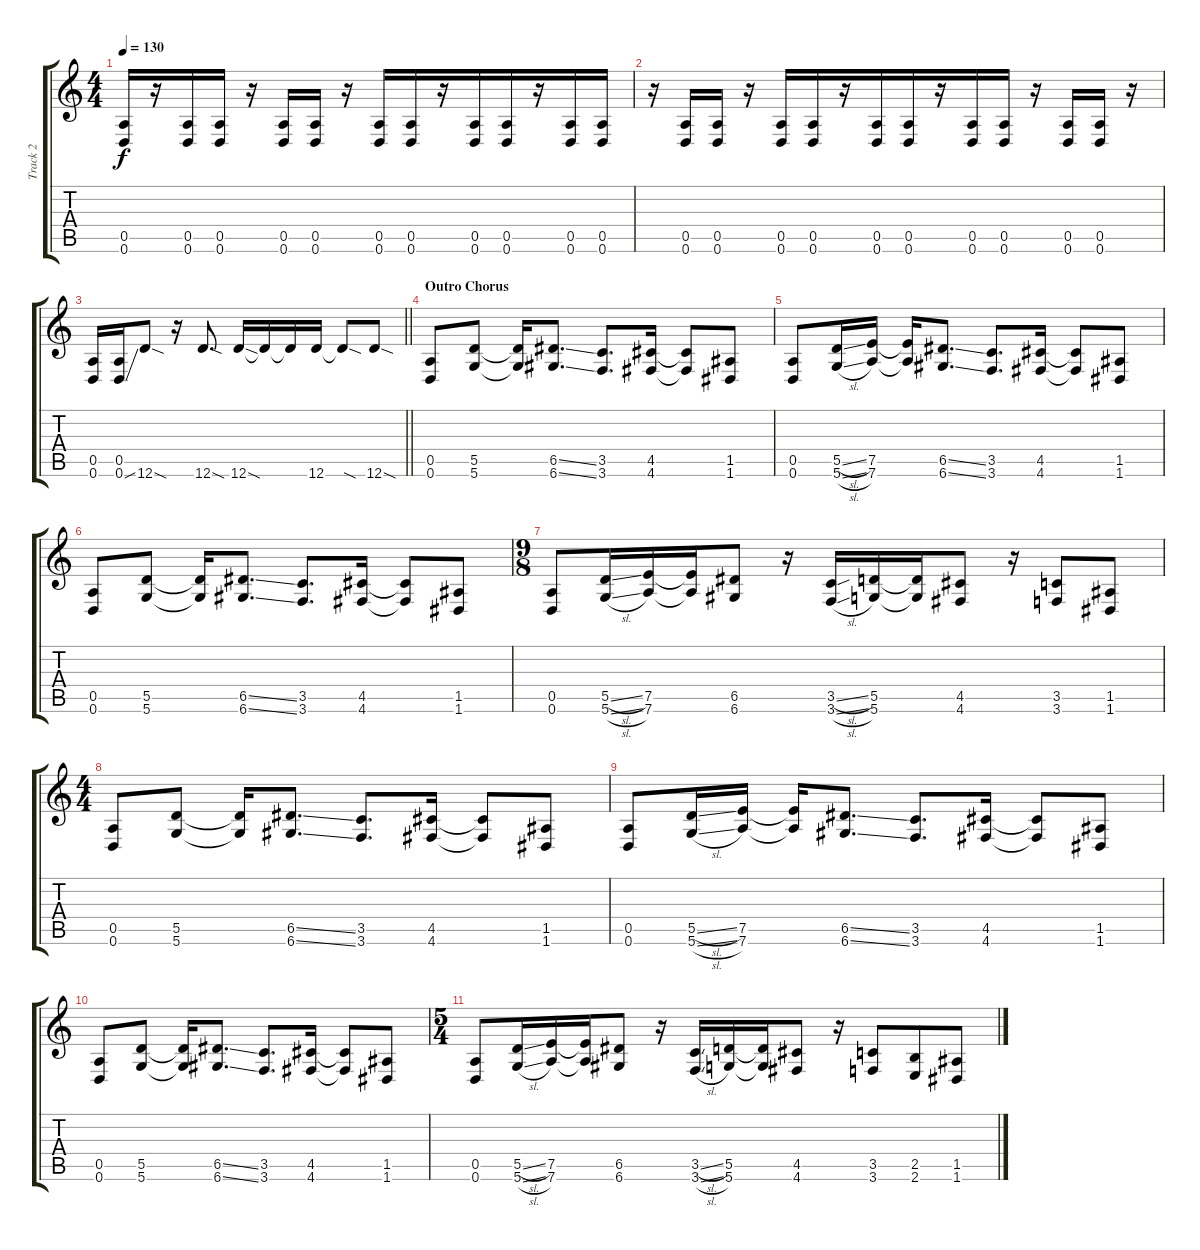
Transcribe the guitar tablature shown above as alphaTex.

\track ("Track 2" "Track 2") {instrument distortionguitar}
\staff {score tabs}
\tuning (E4 B3 G3 D3 A2 D2) {hide}
\ts (4 4)
\tempo 130
\clef g2
\ks c
(0.5 0.6).16{dy f} r.16 (0.5 0.6).16 (0.5 0.6).16 r.16 (0.5 0.6).16 (0.5 0.6).16 r.16 (0.5 0.6).16 (0.5 0.6).16 r.16 (0.5 0.6).16{beam merge} (0.5 0.6).16 r.16 (0.5 0.6).16 (0.5 0.6).16 |
r.16 (0.5 0.6).16 (0.5 0.6).16 r.16 (0.5 0.6).16 (0.5 0.6).16 r.16 (0.5 0.6).16{beam merge} (0.5 0.6).16 r.16 (0.5 0.6).16 (0.5 0.6).16 r.16 (0.5 0.6).16 (0.5 0.6).16 r.16 |
\barLineRight lightlight
(0.5 0.6).16 (0.5 0.6{ss}).16 12.6{sod}.8 r.16 12.6{sod}.8{d} 12.6{sod}.16 12.6{t}.16 12.6{t}.16 12.6.16 12.6{sod t}.8 12.6{sod}.8 |
\section ("" "Outro Chorus")
(0.5 0.6).8 (5.5 5.6).8 (5.5{t} 5.6{t}).16 (6.5{ss} 6.6{ss}).8{d} (3.5 3.6).8{d} (4.5 4.6).16 (4.5{t} 4.6{t}).8 (1.5 1.6).8 |
(0.5 0.6).8 (5.5{sl} 5.6{sl}).16 (7.5 7.6).16 (7.5{t} 7.6{t}).16 (6.5{ss} 6.6{ss}).8{d} (3.5 3.6).8{d} (4.5 4.6).16 (4.5{t} 4.6{t}).8 (1.5 1.6).8 |
(0.5 0.6).8 (5.5 5.6).8 (5.5{t} 5.6{t}).16 (6.5{ss} 6.6{ss}).8{d} (3.5 3.6).8{d} (4.5 4.6).16 (4.5{t} 4.6{t}).8 (1.5 1.6).8 |
\ts (9 8)
(0.5 0.6).8 (5.5{sl} 5.6{sl}).16 (7.5 7.6).16 (7.5{t} 7.6{t}).16 (6.5 6.6).8 r.16 (3.5{sl} 3.6{sl}).16 (5.5 5.6).16 (5.5{t} 5.6{t}).16 (4.5 4.6).8 r.16 (3.5 3.6).8 (1.5 1.6).8 |
\ts (4 4)
(0.5 0.6).8 (5.5 5.6).8 (5.5{t} 5.6{t}).16 (6.5{ss} 6.6{ss}).8{d} (3.5 3.6).8{d} (4.5 4.6).16 (4.5{t} 4.6{t}).8 (1.5 1.6).8 |
(0.5 0.6).8 (5.5{sl} 5.6{sl}).16 (7.5 7.6).16 (7.5{t} 7.6{t}).16 (6.5{ss} 6.6{ss}).8{d} (3.5 3.6).8{d} (4.5 4.6).16 (4.5{t} 4.6{t}).8 (1.5 1.6).8 |
(0.5 0.6).8 (5.5 5.6).8 (5.5{t} 5.6{t}).16 (6.5{ss} 6.6{ss}).8{d} (3.5 3.6).8{d} (4.5 4.6).16 (4.5{t} 4.6{t}).8 (1.5 1.6).8 |
\ts (5 4)
(0.5 0.6).8 (5.5{sl} 5.6{sl}).16 (7.5 7.6).16{beam merge} (7.5{t} 7.6{t}).16 (6.5 6.6).8 r.16 (3.5{sl} 3.6{sl}).16 (5.5 5.6).16 (5.5{t} 5.6{t}).16 (4.5 4.6).8 r.16 (3.5 3.6).8{beam merge} (2.5 2.6).8 (1.5 1.6).8
